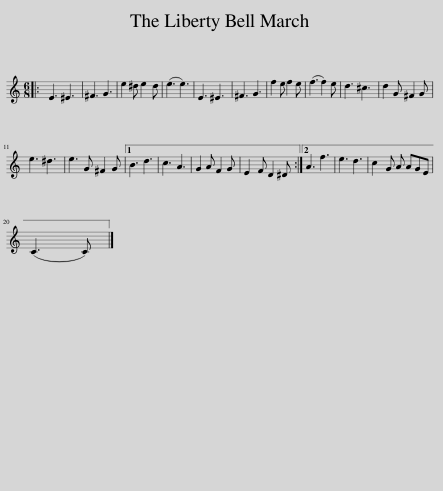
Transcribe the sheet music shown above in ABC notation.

X:1
L:1/8
M:6/8
I:linebreak $
K:C
V:1 treble
V:1
|: E3 ^E3 | ^F3 G3 | e2 ^d e2 d | (e3 e3) | E3 ^E3 | %5
 ^F3 G3 | f2 e f2 e | (f3 f2) e | d3 ^c3 | d2 G ^F2 G |$ %10
 e3 ^d3 | e3 G ^F2 G |1 B3 d3 | c3 A3 | G2 A F2 G | %15
 E2 F D2 ^D :|2 A3 f3 | e3 d3 | c2 G A AGE |$ (C3 C) |] %20
